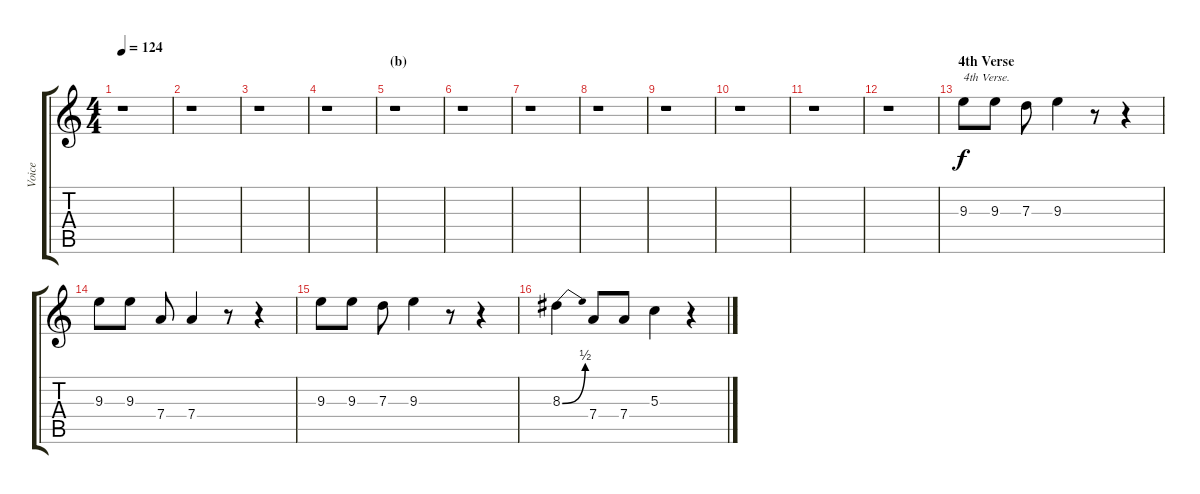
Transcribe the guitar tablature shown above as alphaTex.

\track ("Voice" "Voice") {instrument electricbasspick}
\staff {score tabs}
\tuning (E4 B3 G3 D3 A2 E2) {hide}
\ts (4 4)
\tempo 124
\clef g2
\ks c
r.1{dy f} |
r.1 |
r.1 |
r.1 |
\section ("" "(b)")
r.1 |
r.1 |
r.1 |
r.1 |
r.1 |
r.1 |
r.1 |
r.1 |
\section ("" "4th Verse")
9.3.8{txt "4th Verse."} 9.3.8 7.3.8 9.3.4 r.8 r.4 |
9.3.8 9.3.8 7.4.8 7.4.4 r.8 r.4 |
9.3.8 9.3.8 7.3.8 9.3.4 r.8 r.4 |
8.3{be (bend 0 0 60 2)}.4 7.4.8 7.4.8 5.3.4 r.4
